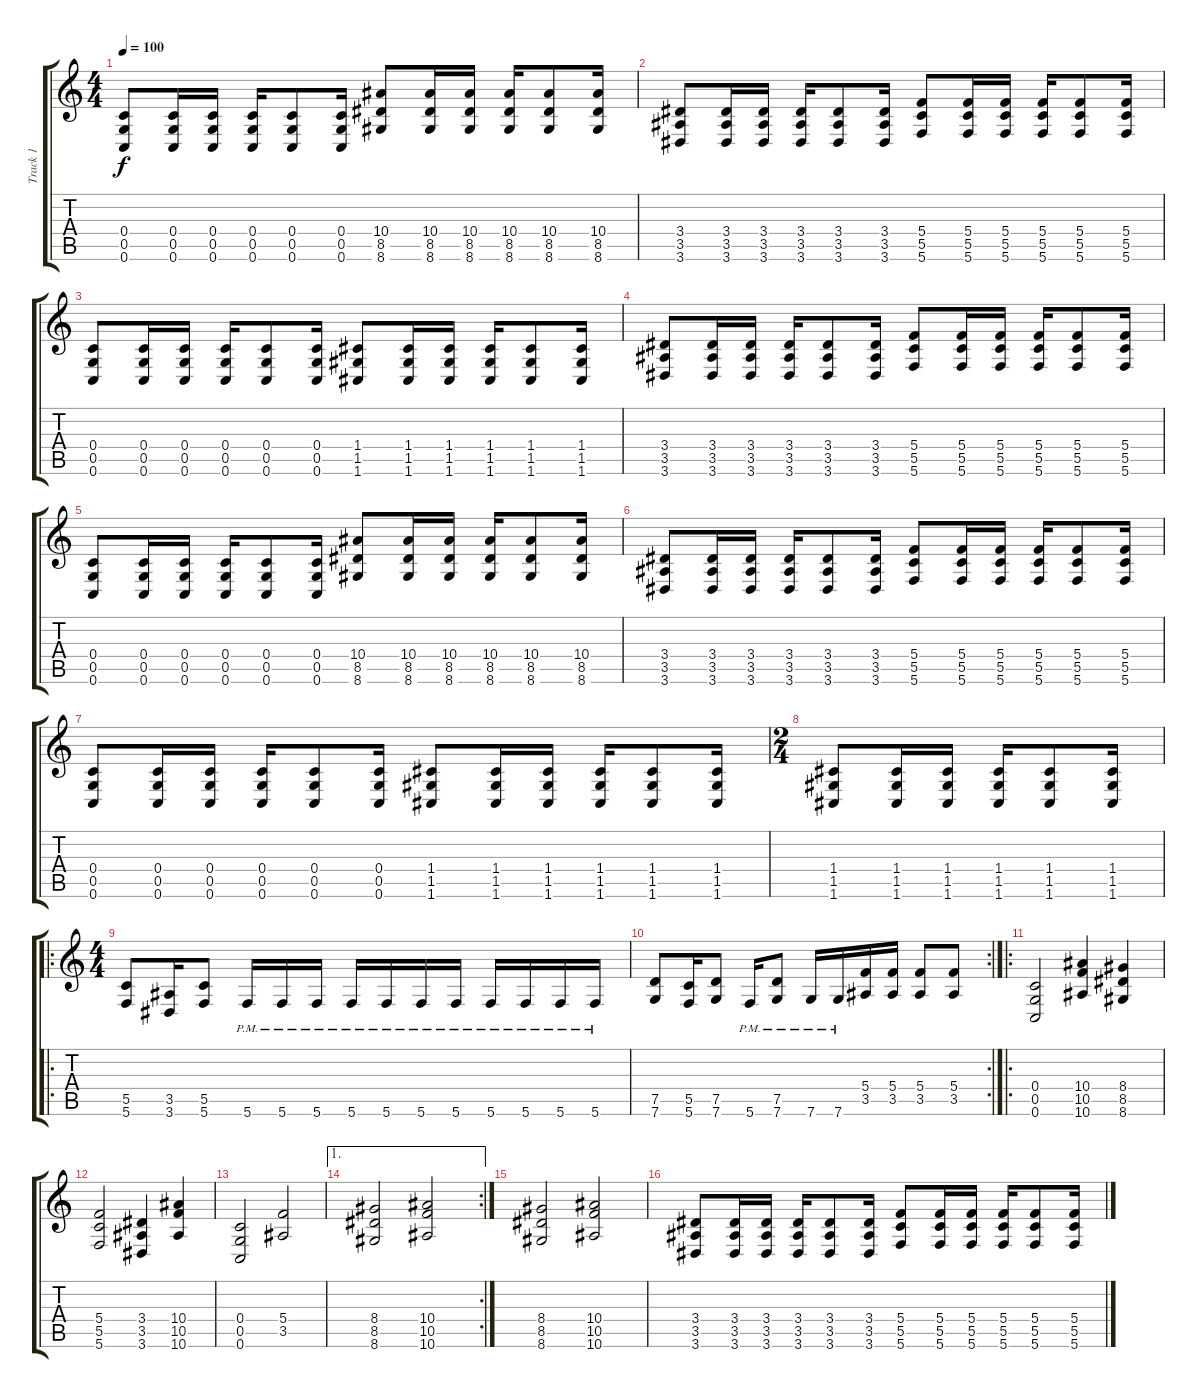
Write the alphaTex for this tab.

\track ("Track 1" "Track 1") {instrument distortionguitar}
\staff {score tabs}
\tuning (D4 A3 F3 C3 G2 C2) {hide}
\ts (4 4)
\tempo 100
\clef g2
\ks c
(0.4 0.5 0.6).8{dy f} (0.4 0.5 0.6).16 (0.4 0.5 0.6).16 (0.4 0.5 0.6).16 (0.4 0.5 0.6).8 (0.4 0.5 0.6).16 (10.4 8.5 8.6).8 (10.4 8.5 8.6).16 (10.4 8.5 8.6).16 (10.4 8.5 8.6).16 (10.4 8.5 8.6).8 (10.4 8.5 8.6).16 |
(3.4 3.5 3.6).8 (3.4 3.5 3.6).16 (3.4 3.5 3.6).16 (3.4 3.5 3.6).16 (3.4 3.5 3.6).8 (3.4 3.5 3.6).16 (5.4 5.5 5.6).8 (5.4 5.5 5.6).16 (5.4 5.5 5.6).16 (5.4 5.5 5.6).16 (5.4 5.5 5.6).8 (5.4 5.5 5.6).16 |
(0.4 0.5 0.6).8 (0.4 0.5 0.6).16 (0.4 0.5 0.6).16 (0.4 0.5 0.6).16 (0.4 0.5 0.6).8 (0.4 0.5 0.6).16 (1.4 1.5 1.6).8 (1.4 1.5 1.6).16 (1.4 1.5 1.6).16 (1.4 1.5 1.6).16 (1.4 1.5 1.6).8 (1.4 1.5 1.6).16 |
(3.4 3.5 3.6).8 (3.4 3.5 3.6).16 (3.4 3.5 3.6).16 (3.4 3.5 3.6).16 (3.4 3.5 3.6).8 (3.4 3.5 3.6).16 (5.4 5.5 5.6).8 (5.4 5.5 5.6).16 (5.4 5.5 5.6).16 (5.4 5.5 5.6).16 (5.4 5.5 5.6).8 (5.4 5.5 5.6).16 |
(0.4 0.5 0.6).8 (0.4 0.5 0.6).16 (0.4 0.5 0.6).16 (0.4 0.5 0.6).16 (0.4 0.5 0.6).8 (0.4 0.5 0.6).16 (10.4 8.5 8.6).8 (10.4 8.5 8.6).16 (10.4 8.5 8.6).16 (10.4 8.5 8.6).16 (10.4 8.5 8.6).8 (10.4 8.5 8.6).16 |
(3.4 3.5 3.6).8 (3.4 3.5 3.6).16 (3.4 3.5 3.6).16 (3.4 3.5 3.6).16 (3.4 3.5 3.6).8 (3.4 3.5 3.6).16 (5.4 5.5 5.6).8 (5.4 5.5 5.6).16 (5.4 5.5 5.6).16 (5.4 5.5 5.6).16 (5.4 5.5 5.6).8 (5.4 5.5 5.6).16 |
(0.4 0.5 0.6).8 (0.4 0.5 0.6).16 (0.4 0.5 0.6).16 (0.4 0.5 0.6).16 (0.4 0.5 0.6).8 (0.4 0.5 0.6).16 (1.4 1.5 1.6).8 (1.4 1.5 1.6).16 (1.4 1.5 1.6).16 (1.4 1.5 1.6).16 (1.4 1.5 1.6).8 (1.4 1.5 1.6).16 |
\ts (2 4)
(1.4 1.5 1.6).8 (1.4 1.5 1.6).16 (1.4 1.5 1.6).16 (1.4 1.5 1.6).16 (1.4 1.5 1.6).8 (1.4 1.5 1.6).16 |
\ro
\ts (4 4)
(5.5 5.6).8 (3.5 3.6).16 (5.5 5.6).8 5.6{pm}.16 5.6{pm}.16 5.6{pm}.16 5.6{pm}.16 5.6{pm}.16 5.6{pm}.16 5.6{pm}.16 5.6{pm}.16 5.6{pm}.16 5.6{pm}.16 5.6{pm}.16 |
\rc 2
(7.5 7.6).8 (5.5 5.6).16 (7.5 7.6).8 5.6{pm}.16 (7.5 7.6{pm}).8 7.6{pm}.16 7.6{pm}.16 (5.4 3.5).16 (5.4 3.5).16 (5.4 3.5).8 (5.4 3.5).8 |
\ro
(0.4 0.5 0.6).2{volume 12} (10.4 10.5 10.6).4 (8.4 8.5 8.6).4 |
(5.4 5.5 5.6).2 (3.4 3.5 3.6).4 (10.4 10.5 10.6).4 |
(0.4 0.5 0.6).2 (5.4 3.5).2 |
\ae 1
\rc 2
(8.4 8.5 8.6).2 (10.4 10.5 10.6).2 |
(8.4 8.5 8.6).2{volume 16} (10.4 10.5 10.6).2 |
(3.4 3.5 3.6).8 (3.4 3.5 3.6).16 (3.4 3.5 3.6).16 (3.4 3.5 3.6).16 (3.4 3.5 3.6).8 (3.4 3.5 3.6).16 (5.4 5.5 5.6).8 (5.4 5.5 5.6).16 (5.4 5.5 5.6).16 (5.4 5.5 5.6).16 (5.4 5.5 5.6).8 (5.4 5.5 5.6).16
